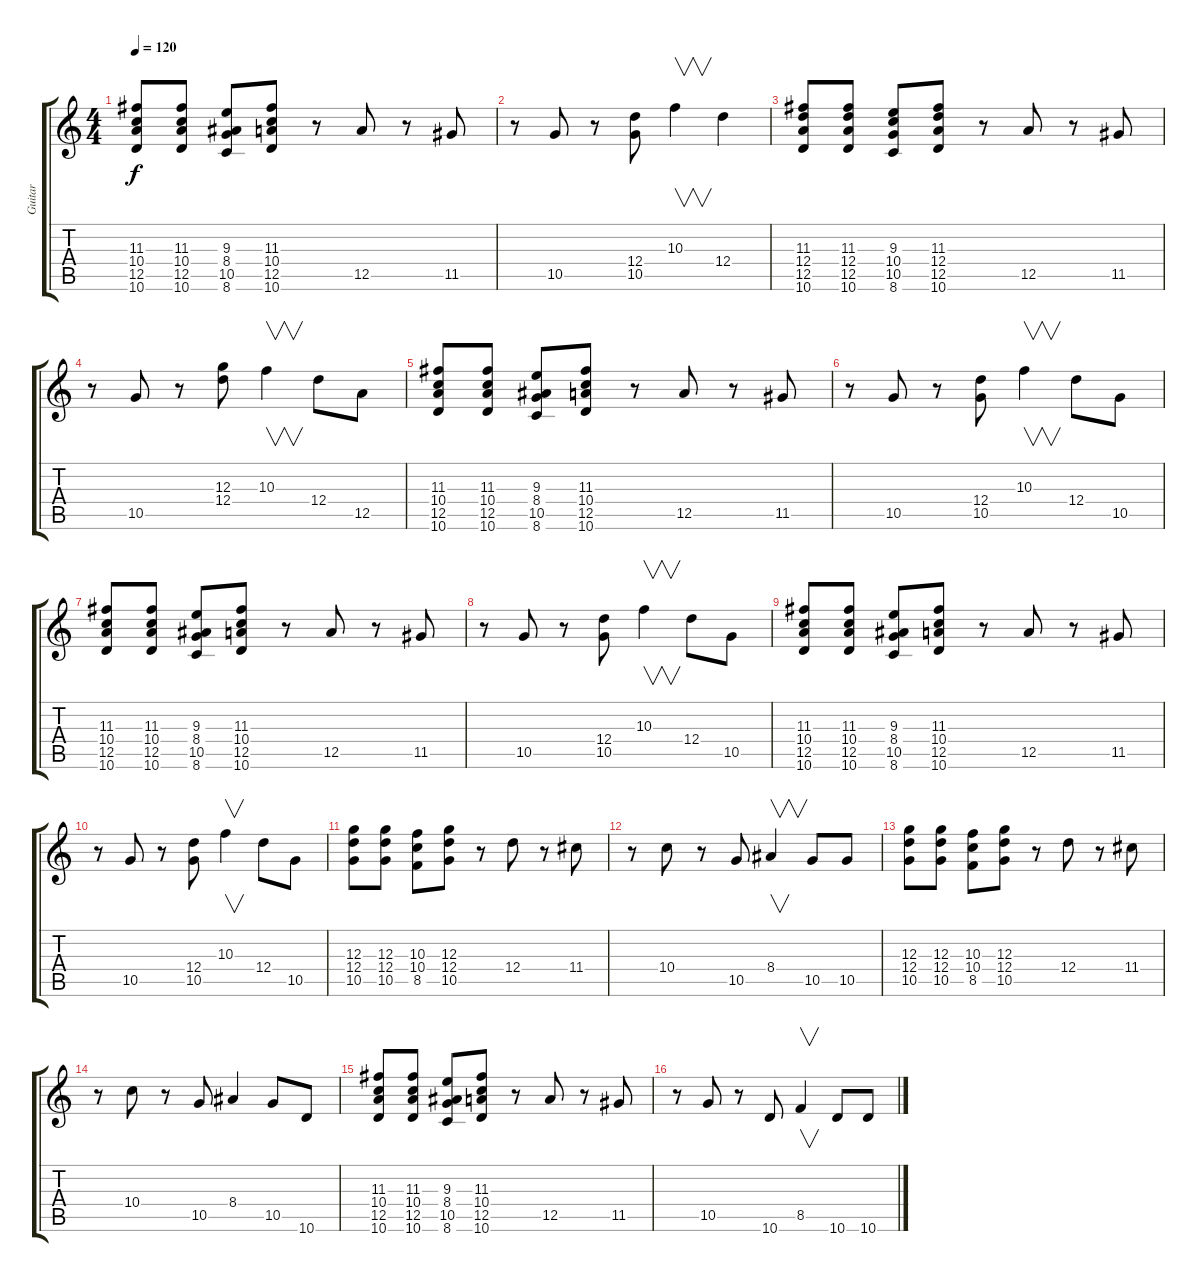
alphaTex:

\track ("Guitar" "Guitar") {instrument overdrivenguitar}
\staff {score tabs}
\tuning (E4 B3 G3 D3 A2 E2) {hide}
\ts (4 4)
\tempo 120
\clef g2
\ks c
(11.3 10.4 12.5 10.6).8{dy f} (11.3 10.4 12.5 10.6).8 (9.3 8.4 10.5 8.6).8 (11.3 10.4 12.5 10.6).8 r.8 12.5.8 r.8 11.5.8 |
r.8 10.5.8 r.8 (12.4 10.5).8 10.3.4{v} 12.4.4 |
(11.3 12.4 12.5 10.6).8 (11.3 12.4 12.5 10.6).8 (9.3 10.4 10.5 8.6).8 (11.3 12.4 12.5 10.6).8 r.8 12.5.8 r.8 11.5.8 |
r.8 10.5.8 r.8 (12.3 12.4).8 10.3.4{v} 12.4.8 12.5.8 |
(11.3 10.4 12.5 10.6).8 (11.3 10.4 12.5 10.6).8 (9.3 8.4 10.5 8.6).8 (11.3 10.4 12.5 10.6).8 r.8 12.5.8 r.8 11.5.8 |
r.8 10.5.8 r.8 (12.4 10.5).8 10.3.4{v} 12.4.8 10.5.8 |
(11.3 10.4 12.5 10.6).8 (11.3 10.4 12.5 10.6).8 (9.3 8.4 10.5 8.6).8 (11.3 10.4 12.5 10.6).8 r.8 12.5.8 r.8 11.5.8 |
r.8 10.5.8 r.8 (12.4 10.5).8 10.3.4{v} 12.4.8 10.5.8 |
(11.3 10.4 12.5 10.6).8 (11.3 10.4 12.5 10.6).8 (9.3 8.4 10.5 8.6).8 (11.3 10.4 12.5 10.6).8 r.8 12.5.8 r.8 11.5.8 |
r.8 10.5.8 r.8 (12.4 10.5).8 10.3.4{v} 12.4.8 10.5.8 |
(12.3 12.4 10.5).8 (12.3 12.4 10.5).8 (10.3 10.4 8.5).8 (12.3 12.4 10.5).8 r.8 12.4.8 r.8 11.4.8 |
r.8 10.4.8 r.8 10.5.8 8.4.4{v} 10.5.8 10.5.8 |
(12.3 12.4 10.5).8 (12.3 12.4 10.5).8 (10.3 10.4 8.5).8 (12.3 12.4 10.5).8 r.8 12.4.8 r.8 11.4.8 |
r.8 10.4.8 r.8 10.5.8 8.4.4 10.5.8 10.6.8 |
(11.3 10.4 12.5 10.6).8 (11.3 10.4 12.5 10.6).8 (9.3 8.4 10.5 8.6).8 (11.3 10.4 12.5 10.6).8 r.8 12.5.8 r.8 11.5.8 |
r.8 10.5.8 r.8 10.6.8 8.5.4{v} 10.6.8 10.6.8
